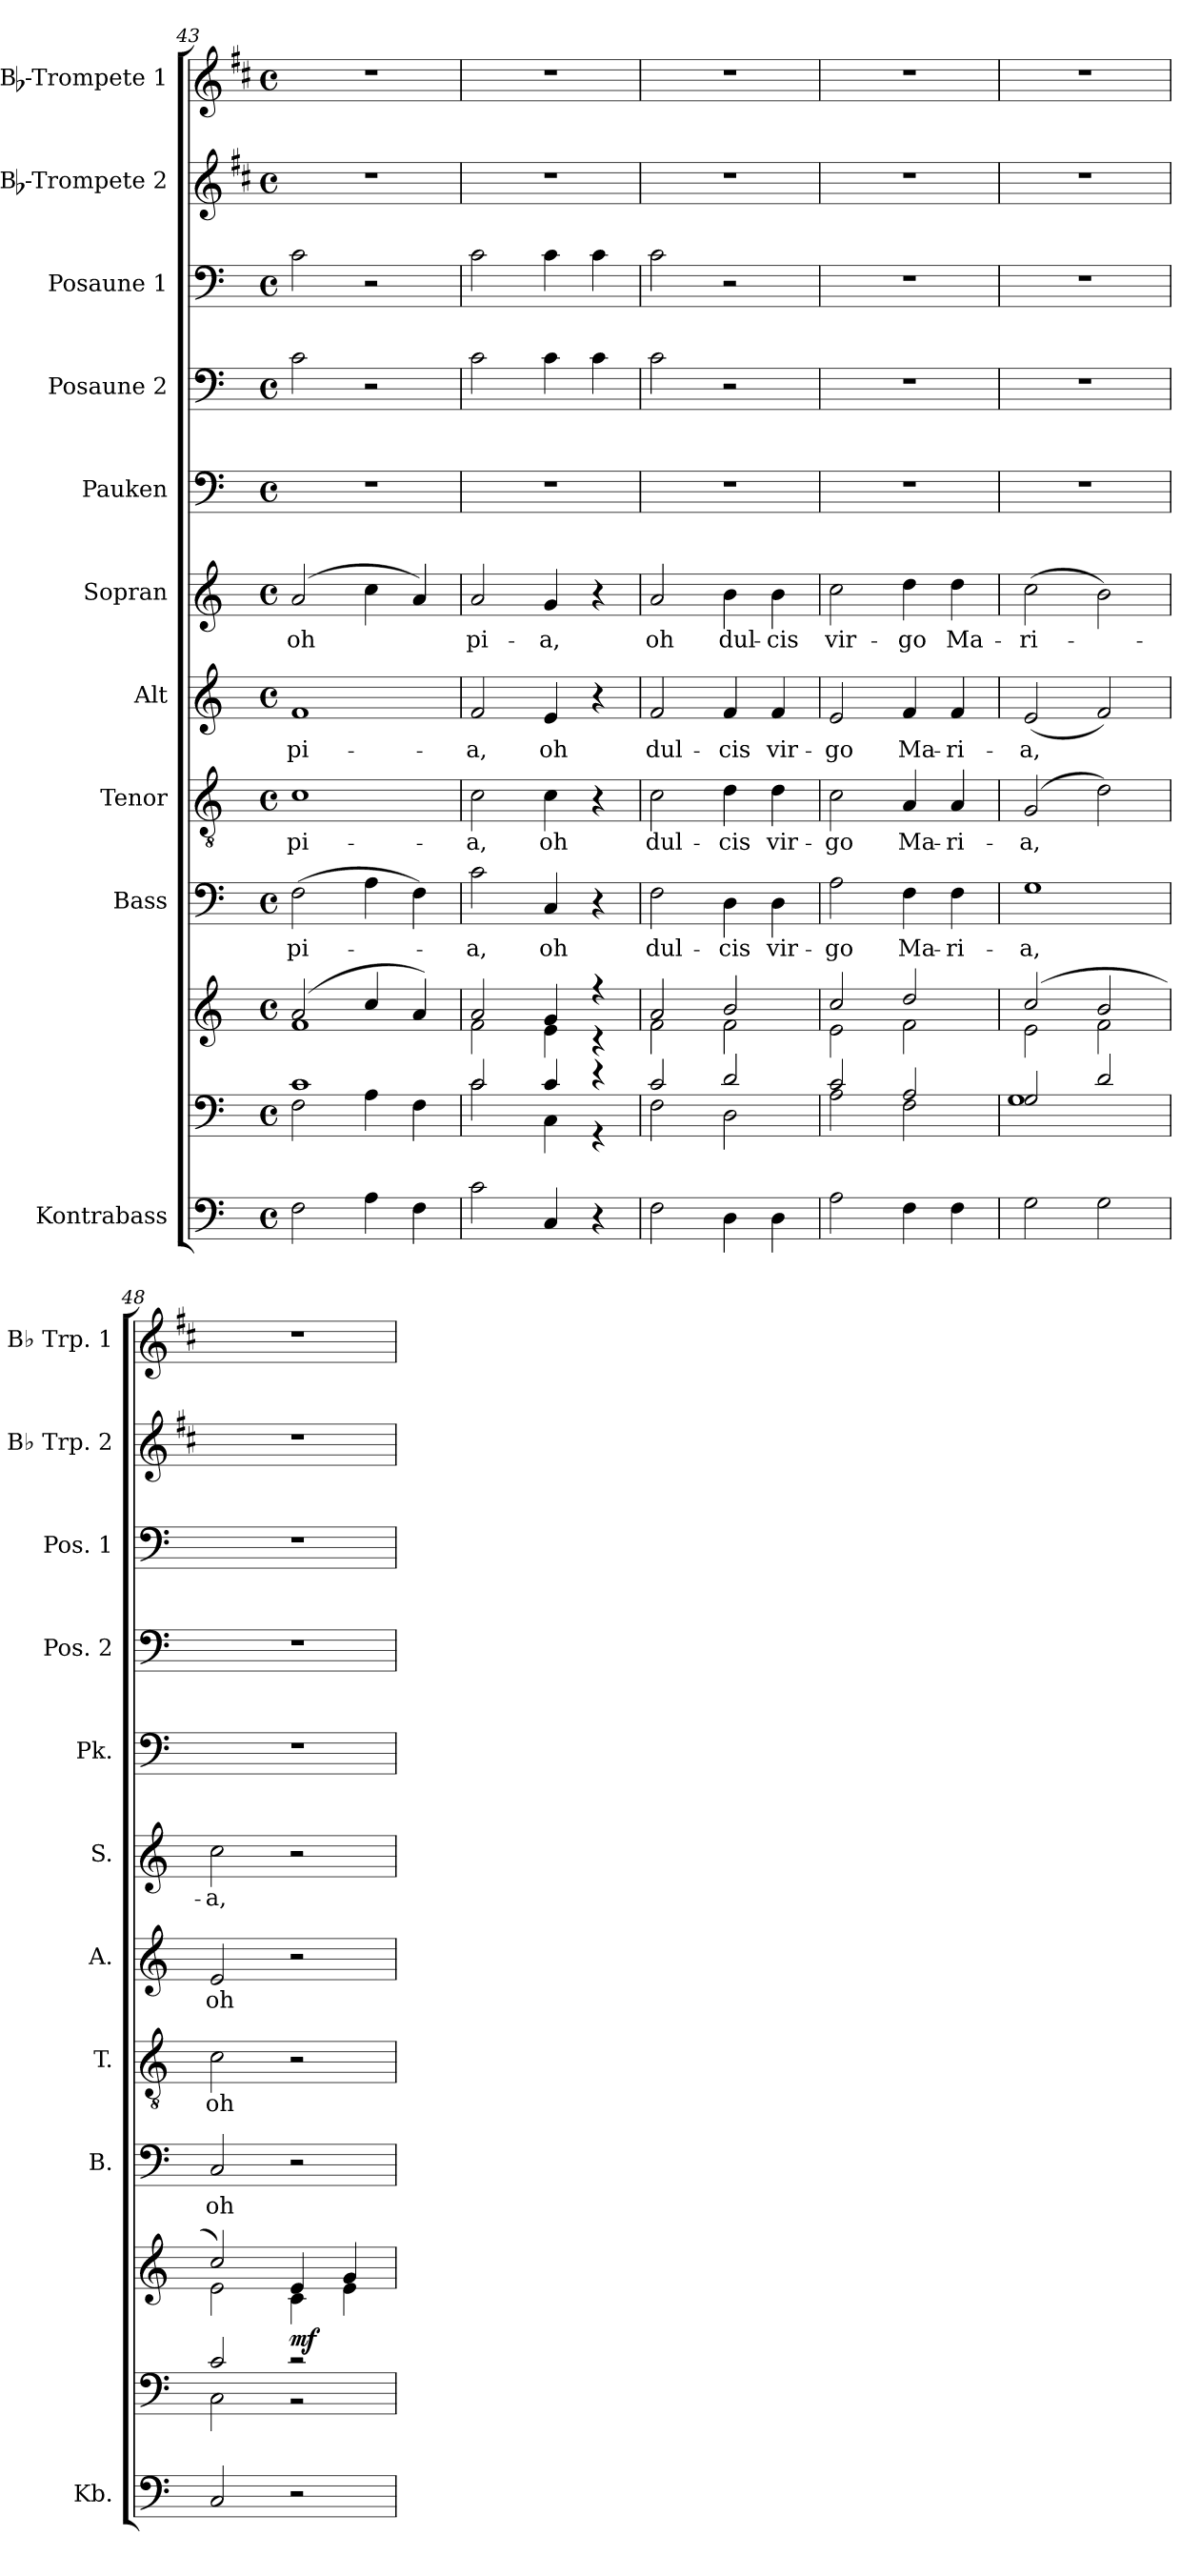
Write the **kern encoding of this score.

**kern	**kern	**kern	**dynam	**kern	**text	**kern	**text	**kern	**text	**kern	**text	**kern	**kern	**kern	**kern	**kern
*part11	*part10	*part10	*part10	*part9	*part9	*part8	*part8	*part7	*part7	*part6	*part6	*part5	*part4	*part3	*part2	*part1
*staff12	*staff11	*staff10	*staff10/11	*staff9	*staff9	*staff8	*staff8	*staff7	*staff7	*staff6	*staff6	*staff5	*staff4	*staff3	*staff2	*staff1
*I"Kontrabass	*	*	*	*I"Bass	*	*I"Tenor	*	*I"Alt	*	*I"Sopran	*	*I"Pauken	*I"Posaune 2	*I"Posaune 1	*I"Bb-Trompete 2	*I"Bb-Trompete 1
*I'Kb.	*	*	*	*I'B.	*	*I'T.	*	*I'A.	*	*I'S.	*	*I'Pk.	*I'Pos. 2	*I'Pos. 1	*I'Bb Trp. 2	*I'Bb Trp. 1
*clefF4	*clefF4	*clefG2	*	*clefF4	*	*clefGv2	*	*clefG2	*	*clefG2	*	*clefF4	*clefF4	*clefF4	*clefG2	*clefG2
*ITrd7c12	*	*	*	*	*	*	*	*	*	*	*	*	*	*	*ITrd1c2	*ITrd1c2
*k[]	*k[]	*k[]	*	*k[]	*	*k[]	*	*k[]	*	*k[]	*	*k[]	*k[]	*k[]	*k[]	*k[]
*C:	*C:	*C:	*	*C:	*	*C:	*	*C:	*	*C:	*	*C:	*C:	*C:	*C:	*C:
*M4/4	*M4/4	*M4/4	*	*M4/4	*	*M4/4	*	*M4/4	*	*M4/4	*	*M4/4	*M4/4	*M4/4	*M4/4	*M4/4
*met(c)	*met(c)	*met(c)	*	*met(c)	*	*met(c)	*	*met(c)	*	*met(c)	*	*met(c)	*met(c)	*met(c)	*met(c)	*met(c)
=43	=43	=43	=43	=43	=43	=43	=43	=43	=43	=43	=43	=43	=43	=43	=43	=43
*	*^	*^	*	*	*	*	*	*	*	*	*	*	*	*	*	*
!	!	!	!	!	!	!	!LO:LY:b	!	!LO:LY:b	!	!LO:LY:b	!	!LO:LY:b	!	!	!	!	!
2FF\	1c	2F\	(2a/	1f	.	(>2F\	pi-	1c	pi-	1f	pi-	(2a/	oh	1r	2c\	2c\	1r	1r
4AA\	.	4A\	4cc/	.	.	4A\	.	.	.	.	.	4cc\	.	.	2r	2r	.	.
4FF\	.	4F\	4a/)	.	.	4F\)	.	.	.	.	.	4a/)	.	.	.	.	.	.
=44	=44	=44	=44	=44	=44	=44	=44	=44	=44	=44	=44	=44	=44	=44	=44	=44	=44	=44
!	!	!	!	!	!	!	!LO:LY:b	!	!LO:LY:b	!	!LO:LY:b	!	!LO:LY:b	!	!	!	!	!
2C\	2c/	2c\	2a/	2f\	.	2c\	-a,	2c\	-a,	2f/	-a,	2a/	pi-	1r	2c\	2c\	1r	1r
!	!	!	!	!	!	!	!LO:LY:b	!	!LO:LY:b	!	!LO:LY:b	!	!LO:LY:b	!	!	!	!	!
4CC/	4c/	4C\	4g/	4e\	.	4C/	oh	4c\	oh	4e/	oh	4g/	-a,	.	4c\	4c\	.	.
4r	4r	4r	4r	4r	.	4r	.	4r	.	4r	.	4r	.	.	4c\	4c\	.	.
=45	=45	=45	=45	=45	=45	=45	=45	=45	=45	=45	=45	=45	=45	=45	=45	=45	=45	=45
!	!	!	!	!	!	!	!LO:LY:b	!	!LO:LY:b	!	!LO:LY:b	!	!LO:LY:b	!	!	!	!	!
2FF\	2c/	2F\	2a/	2f\	.	2F\	dul-	2c\	dul-	2f/	dul-	2a/	oh	1r	2c\	2c\	1r	1r
!	!	!	!	!	!	!	!LO:LY:b	!	!LO:LY:b	!	!LO:LY:b	!	!LO:LY:b	!	!	!	!	!
4DD\	2d/	2D\	2b/	2f\	.	4D\	-cis	4d\	-cis	4f/	-cis	4b\	dul-	.	2r	2r	.	.
!	!	!	!	!	!	!	!LO:LY:b	!	!LO:LY:b	!	!LO:LY:b	!	!LO:LY:b	!	!	!	!	!
4DD\	.	.	.	.	.	4D\	vir-	4d\	vir-	4f/	vir-	4b\	-cis	.	.	.	.	.
=46	=46	=46	=46	=46	=46	=46	=46	=46	=46	=46	=46	=46	=46	=46	=46	=46	=46	=46
!	!	!	!	!	!	!	!LO:LY:b	!	!LO:LY:b	!	!LO:LY:b	!	!LO:LY:b	!	!	!	!	!
2AA\	2c/	2A\	2cc/	2e\	.	2A\	-go	2c\	-go	2e/	-go	2cc\	vir-	1r	1r	1r	1r	1r
!	!	!	!	!	!	!	!LO:LY:b	!	!LO:LY:b	!	!LO:LY:b	!	!LO:LY:b	!	!	!	!	!
4FF\	2A/	2F\	2dd/	2f\	.	4F\	Ma-	4A/	Ma-	4f/	Ma-	4dd\	-go	.	.	.	.	.
!	!	!	!	!	!	!	!LO:LY:b	!	!LO:LY:b	!	!LO:LY:b	!	!LO:LY:b	!	!	!	!	!
4FF\	.	.	.	.	.	4F\	-ri-	4A/	-ri-	4f/	-ri-	4dd\	Ma-	.	.	.	.	.
=47	=47	=47	=47	=47	=47	=47	=47	=47	=47	=47	=47	=47	=47	=47	=47	=47	=47	=47
!	!	!	!	!	!	!	!LO:LY:b	!	!LO:LY:b	!	!LO:LY:b	!	!LO:LY:b	!	!	!	!	!
2GG\	2G/	1G	(2cc/	2e\	.	1G	-a,	(2G/	-a,	(<2e/	-a,	(>2cc\	-ri-	1r	1r	1r	1r	1r
2GG\	2d/	.	2b/	2f\	.	.	.	2d\)	.	2f/)	.	2b\)	.	.	.	.	.	.
=48	=48	=48	=48	=48	=48	=48	=48	=48	=48	=48	=48	=48	=48	=48	=48	=48	=48	=48
!	!	!	!	!	!	!	!LO:LY:b	!	!LO:LY:b	!	!LO:LY:b	!	!LO:LY:b	!	!	!	!	!
2CC/	2c/	2C\	2cc/)	2e\	.	2C/	oh	2c\	oh	2e/	oh	2cc\	-a,	1r	1r	1r	1r	1r
!	!	!	!	!	!LO:DY:b	!	!	!	!	!	!	!	!	!	!	!	!	!
2r	2r	2r	4e/	4c\	mf	2r	.	2r	.	2r	.	2r	.	.	.	.	.	.
.	.	.	4g/	4e\	.	.	.	.	.	.	.	.	.	.	.	.	.	.
*	*v	*v	*	*	*	*	*	*	*	*	*	*	*	*	*	*	*	*
*	*	*v	*v	*	*	*	*	*	*	*	*	*	*	*	*	*	*
=	=	=	=	=	=	=	=	=	=	=	=	=	=	=	=	=
*-	*-	*-	*-	*-	*-	*-	*-	*-	*-	*-	*-	*-	*-	*-	*-	*-
